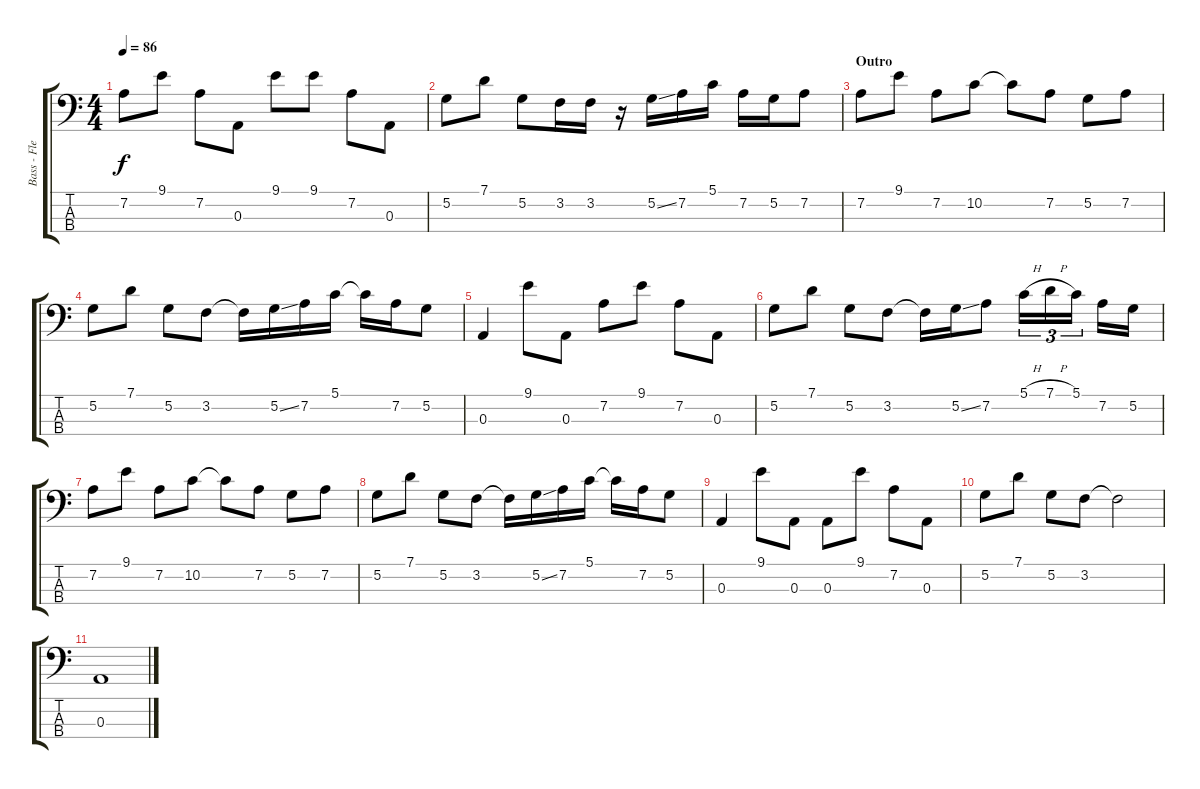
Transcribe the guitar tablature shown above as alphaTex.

\track ("Bass - Flea" "Bass - Fle") {instrument electricbassfinger}
\staff {score tabs}
\tuning (G2 D2 A1 E1) {hide}
\ts (4 4)
\tempo 86
\clef f4
\ks c
7.2.8{dy f} 9.1.8 7.2.8 0.3.8 9.1.8 9.1.8 7.2.8 0.3.8 |
5.2.8 7.1.8 5.2.8 3.2.16 3.2.16 r.16 5.2{ss}.16 7.2.16 5.1.16 7.2.16 5.2.16 7.2.8 |
\section ("" "Outro")
7.2.8 9.1.8 7.2.8 10.2.8 10.2{t}.8 7.2.8 5.2.8 7.2.8 |
5.2.8 7.1.8 5.2.8 3.2.8 3.2{t}.16 5.2{ss}.16 7.2.16 5.1.16 5.1{t}.16 7.2.16 5.2.8 |
0.3.4 9.1.8 0.3.8 7.2.8 9.1.8 7.2.8 0.3.8 |
5.2.8 7.1.8 5.2.8 3.2.8 3.2{t}.16 5.2{ss}.16 7.2.8 5.1{h}.16{tu (3 2)} 7.1{h}.16{tu (3 2)} 5.1.16{tu (3 2)} 7.2.16 5.2.16 |
7.2.8 9.1.8 7.2.8 10.2.8 10.2{t}.8 7.2.8 5.2.8 7.2.8 |
5.2.8 7.1.8 5.2.8 3.2.8 3.2{t}.16 5.2{ss}.16 7.2.16 5.1.16 5.1{t}.16 7.2.16 5.2.8 |
0.3.4 9.1.8 0.3.8 0.3.8 9.1.8 7.2.8 0.3.8 |
5.2.8 7.1.8 5.2.8 3.2.8 3.2{t}.2 |
0.3.1
